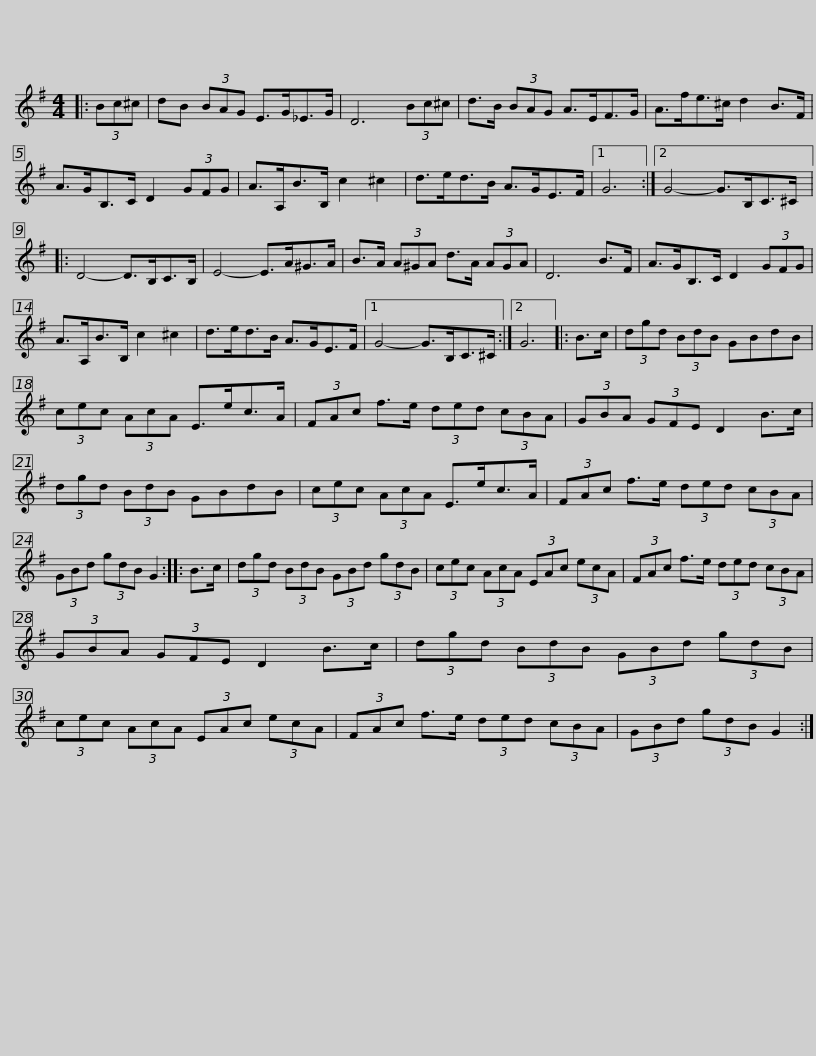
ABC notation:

X:1
L:1/8
M:4/4
I:linebreak $
K:G
V:1 treble
V:1
|: (3Bc^c | dB (3BAG E>G_E>G | D6 (3Bc^c | d>B (3BAG A>EF>G | A>fe>^c d2 B>F |$ %5
 A>GB,>C D2 (3GFG | A>A,B>B, c2 ^c2 | d>ed>B A>GE>F |1 G6 :|2 G4- G>B,C>^C |: %10
 D4- D>B,C>B, |$ E4- E>A^G>A | B>A (3A^GA d>A (3AGA | D6 B>F | A>GB,>C D2 (3GFG | %15
 A>A,B>B, c2 ^c2 |$ d>ed>B A>GE>F |1 G4- G>B,C>^C :|2 G6 |: B>c | %20
 (3dgd (3BdB GBdB | (3cec (3AcA E>ec>A |$ (3FAc f>e (3ded (3cBA | (3GBA (3GFE D2 B>c | (3dgd (3BdB GBdB | %25
 (3cec (3AcA E>ec>A |$ (3FAc f>e (3ded (3cBA | (3GBd (3gdB G2 :: B>c | (3dgd (3BdB (3GBd (3gdB | %30
 (3cec (3AcA (3EAc (3ecA |$ (3FAc f>e (3ded (3cBA | (3GBA (3GFE D2 B>c | (3dgd (3BdB (3GBd (3gdB | (3cec (3AcA (3EAc (3ecA |$ %35
 (3FAc f>e (3ded (3cBA | (3GBd (3gdB G2 :| %37
